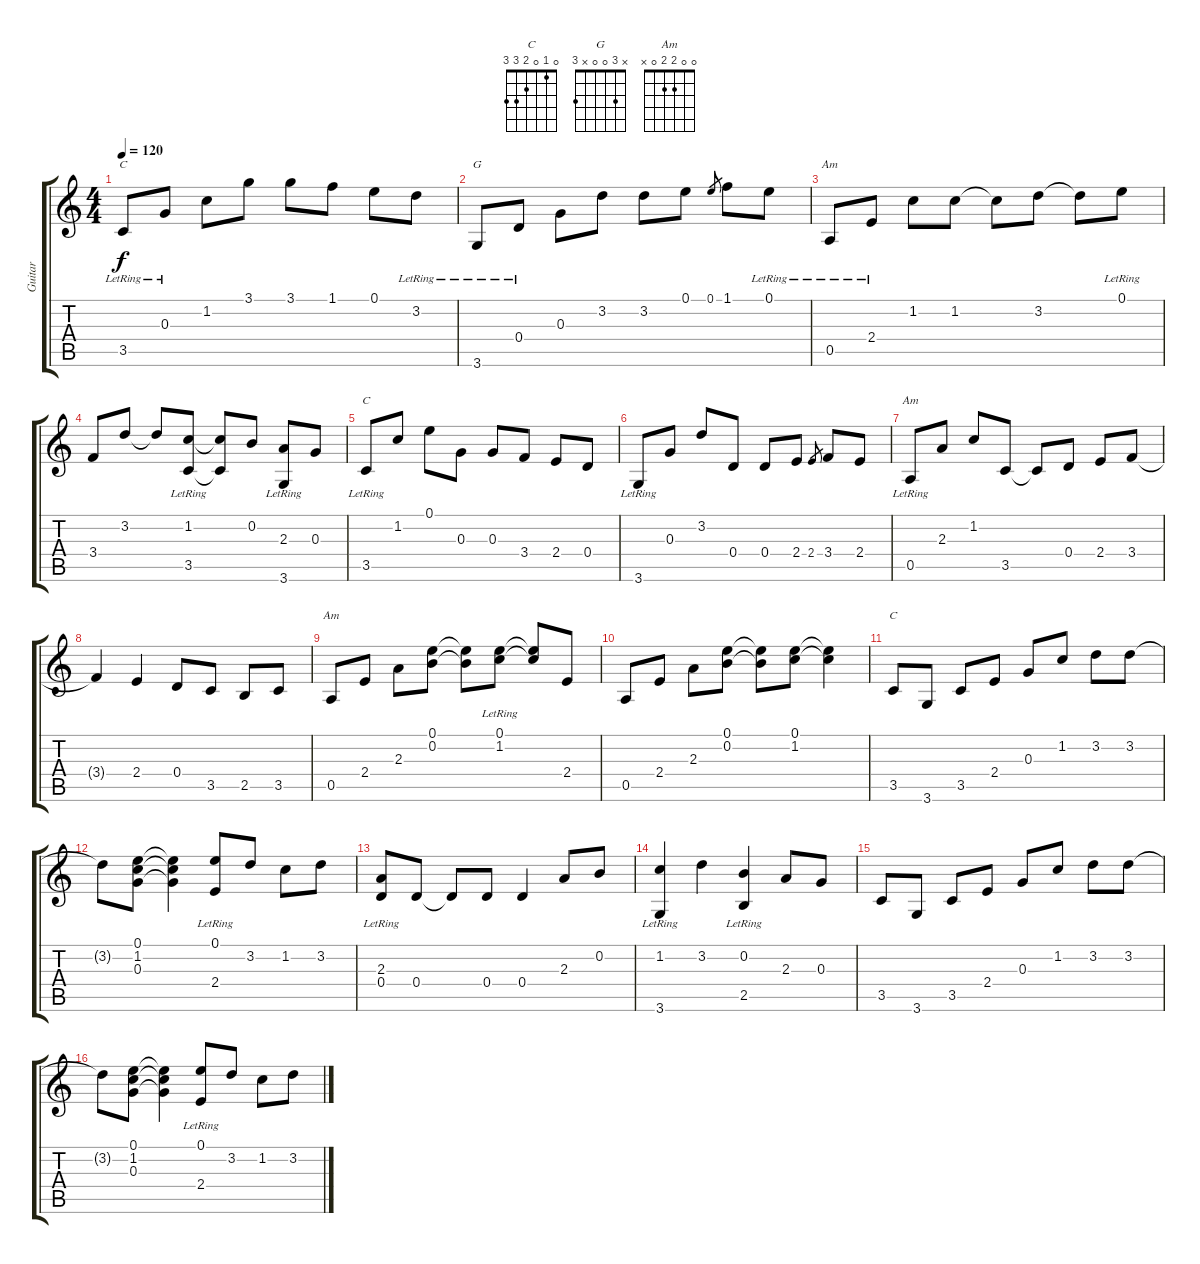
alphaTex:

\track ("Guitar" "Guitar") {instrument acousticguitarnylon}
\staff {score tabs}
\tuning (E4 B3 G3 D3 A2 E2) {hide}
\chord ("C" 3 1 0 x 3 x)
\chord ("G" x 3 0 0 x 3)
\chord ("Am" 0 1 x 2 0 x)
\chord ("C" 0 1 0 x 3 x)
\chord ("Am" 0 1 2 0 0 x)
\chord ("Am" 0 0 2 2 0 x)
\chord ("C" 0 1 0 2 3 3)
\ts (4 4)
\tempo 120
\clef g2
\ks c
3.5{lr}.8{ch "C" dy f instrument acousticguitarnylon} 0.3{lr}.8 1.2.8 3.1.8 3.1.8 1.1.8 0.1.8 3.2{lr}.8 |
3.6{lr}.8{ch "G"} 0.4{lr}.8 0.3.8 3.2.8 3.2.8 0.1.8 0.1.8{gr} 1.1.8 0.1{lr}.8 |
0.5{lr}.8{ch "Am"} 2.4{lr}.8 1.2.8 1.2.8 1.2{t}.8 3.2.8 3.2{t}.8 0.1{lr}.8 |
3.4.8 3.2.8 3.2{t}.8 (1.2 3.5{lr}).8 (1.2{t} 3.5{t}).8 0.2.8 (2.3 3.6{lr}).8 0.3.8 |
3.5{lr}.8{ch "C"} 1.2.8 0.1.8 0.3.8 0.3.8 3.4.8 2.4.8 0.4.8 |
3.6{lr}.8 0.3.8 3.2.8 0.4.8 0.4.8 2.4.8 2.4.8{gr} 3.4.8 2.4.8 |
0.5{lr}.8{ch "Am"} 2.3.8 1.2.8 3.5.8 3.5{t}.8 0.4.8 2.4.8 3.4.8 |
3.4{t}.4 2.4.4 0.4.8 3.5.8 2.5.8 3.5.8 |
0.5.8{ch "Am"} 2.4.8 2.3.8 (0.1 0.2).8 (0.1{t} 0.2{t}).8 (0.1{lr} 1.2{lr}).8 (0.1{t} 1.2{t}).8 2.4.8 |
0.5.8 2.4.8 2.3.8 (0.1 0.2).8 (0.1{t} 0.2{t}).8 (0.1 1.2).8 (0.1{t} 1.2{t}).4 |
3.5.8{ch "C"} 3.6.8 3.5.8 2.4.8 0.3.8 1.2.8 3.2.8 3.2.8 |
3.2{t}.8 (0.1 1.2 0.3).8 (0.1{t} 1.2{t} 0.3{t}).4 (0.1 2.4{lr}).8 3.2.8 1.2.8 3.2.8 |
(2.3{lr} 0.4).8 0.4.8 0.4{t}.8 0.4.8 0.4.4 2.3.8 0.2.8 |
(1.2 3.6{lr}).4 3.2.4 (0.2 2.5{lr}).4 2.3.8 0.3.8 |
3.5.8 3.6.8 3.5.8 2.4.8 0.3.8 1.2.8 3.2.8 3.2.8 |
3.2{t}.8 (0.1 1.2 0.3).8 (0.1{t} 1.2{t} 0.3{t}).4 (0.1 2.4{lr}).8 3.2.8 1.2.8 3.2.8
